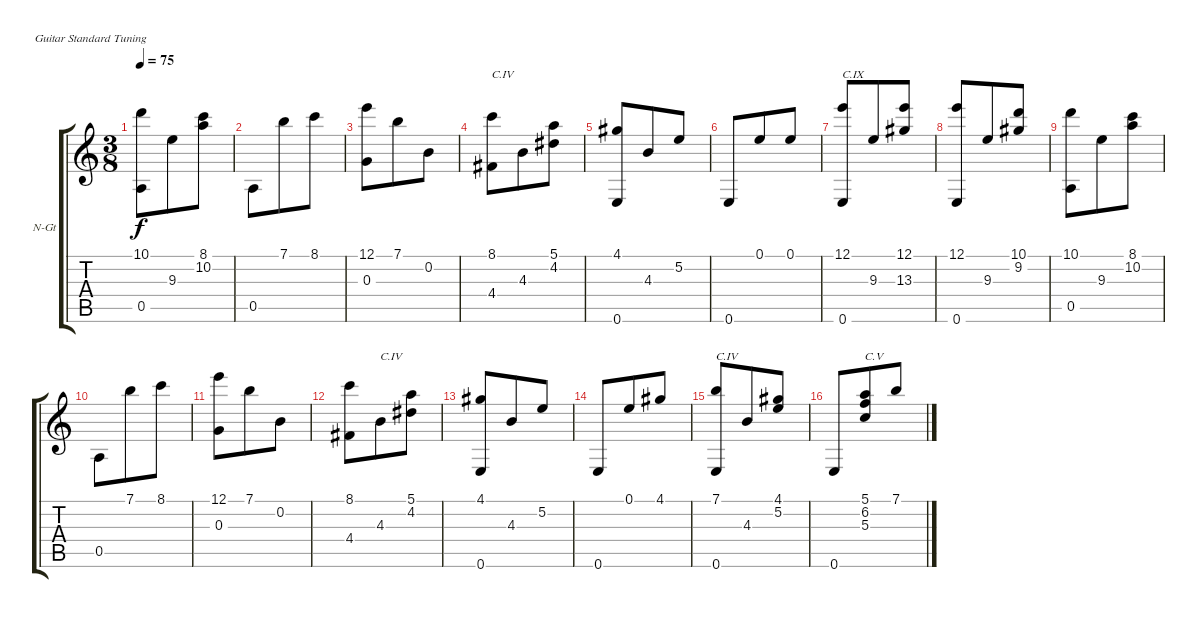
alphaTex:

\bracketExtendMode groupsimilarinstruments
\firstSystemTrackNameOrientation horizontal
\otherSystemsTrackNameOrientation horizontal
\track ("guitarra" "N-Gt") {instrument acousticguitarnylon}
\staff {score tabs}
\tuning (E4 B3 G3 D3 A2 E2)
\ts (3 8)
\tempo 75
\clef g2
\ks c
(10.1 0.5).8{dy f} 9.3.8 (8.1 10.2).8 |
0.5.8 7.1.8 8.1.8 |
(12.1 0.3).8 7.1.8 0.2.8 |
(8.1 4.4).8{txt "C.IV"} 4.3.8 (5.1 4.2).8 |
(4.1 0.6).8 4.3.8 5.2.8 |
0.6.8 0.1.8 0.1.8 |
(12.1 0.6).8{txt "C.IX"} 9.3.8 (12.1 13.3).8 |
(12.1 0.6).8 9.3.8 (10.1 9.2).8 |
(10.1 0.5).8 9.3.8 (8.1 10.2).8 |
0.5.8 7.1.8 8.1.8 |
(12.1 0.3).8 7.1.8 0.2.8 |
(8.1 4.4).8 4.3.8{txt "C.IV"} (5.1 4.2).8 |
(4.1 0.6).8 4.3.8 5.2.8 |
0.6.8 0.1.8 4.1.8 |
(7.1 0.6).8{txt "C.IV"} 4.3.8 (4.1 5.2).8 |
0.6.8 (5.1 6.2 5.3).8{txt "C.V"} 7.1.8
